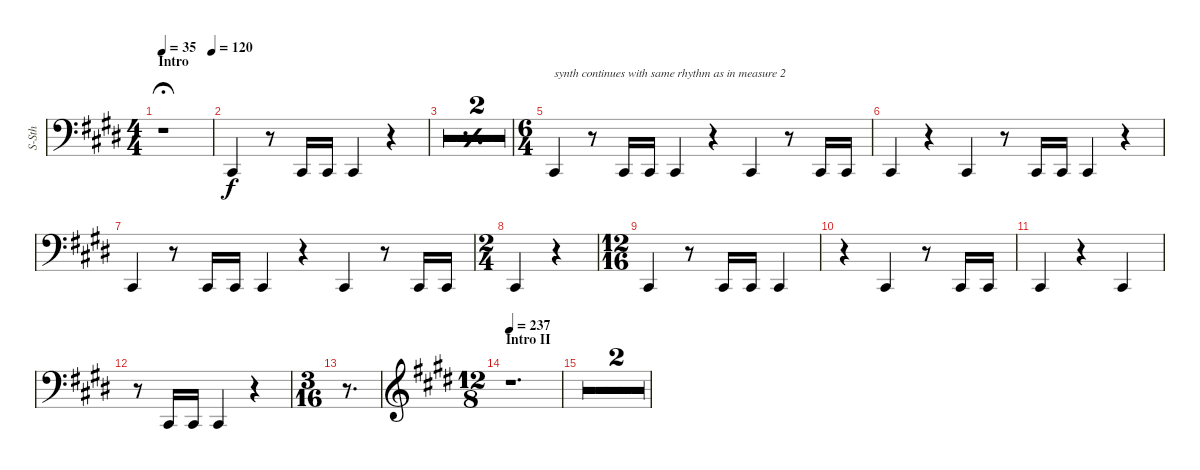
\defaultSystemsLayout 4
\bracketExtendMode groupsimilarinstruments
\otherSystemsTrackNameOrientation horizontal
\track ("Bass Synthesizer" "S-Sth") {multiBarRest instrument synthbass1}
\staff {score}
\tuning (E4 B3 G3 D3 A2 E2)
\displaytranspose 0
\ts (4 4)
\section ("" "Intro")
\tempo 35
\tempo (120 1)
\clef f4
\ks e
r.1{dy f fermata (medium 0) instrument synthbass1} |
-15.6{acc #}.4{ot 8vb} r.8 -15.6{acc #}.16{ot 8vb} -15.6{acc #}.16{ot 8vb} -15.6{acc #}.4{ot 8vb} r.4 |
\simile simple
|
|
\ts (6 4)
\beaming (8 2 2 2 2 2 2)
\simile none
-15.6{acc #}.4{ot 8vb txt "synth continues with same rhythm as in measure 2"} r.8 -15.6{acc #}.16{ot 8vb} -15.6{acc #}.16{ot 8vb} -15.6{acc #}.4{ot 8vb} r.4 -15.6{acc #}.4{ot 8vb} r.8 -15.6{acc #}.16{ot 8vb} -15.6{acc #}.16{ot 8vb} |
-15.6{acc #}.4{ot 8vb} r.4 -15.6{acc #}.4{ot 8vb} r.8 -15.6{acc #}.16{ot 8vb} -15.6{acc #}.16{ot 8vb} -15.6{acc #}.4{ot 8vb} r.4 |
-15.6{acc #}.4{ot 8vb} r.8 -15.6{acc #}.16{ot 8vb} -15.6{acc #}.16{ot 8vb} -15.6{acc #}.4{ot 8vb} r.4 -15.6{acc #}.4{ot 8vb} r.8 -15.6{acc #}.16{ot 8vb} -15.6{acc #}.16{ot 8vb} |
\ts (2 4)
-15.6{acc #}.4{ot 8vb} r.4 |
\ts (12 16)
-15.6{acc #}.4{ot 8vb} r.8 -15.6{acc #}.16{ot 8vb} -15.6{acc #}.16{ot 8vb} -15.6{acc #}.4{ot 8vb} |
r.4 -15.6{acc #}.4{ot 8vb} r.8 -15.6{acc #}.16{ot 8vb} -15.6{acc #}.16{ot 8vb} |
-15.6{acc #}.4{ot 8vb} r.4 -15.6{acc #}.4{ot 8vb} |
r.8 -15.6{acc #}.16{ot 8vb} -15.6{acc #}.16{ot 8vb} -15.6{acc #}.4{ot 8vb} r.4 |
\ts (3 16)
r.8{d} |
\ts (12 8)
\section ("" "Intro II")
\tempo 237
\clef g2
r.1{d} |
r.1{d} |
r.1{d}
